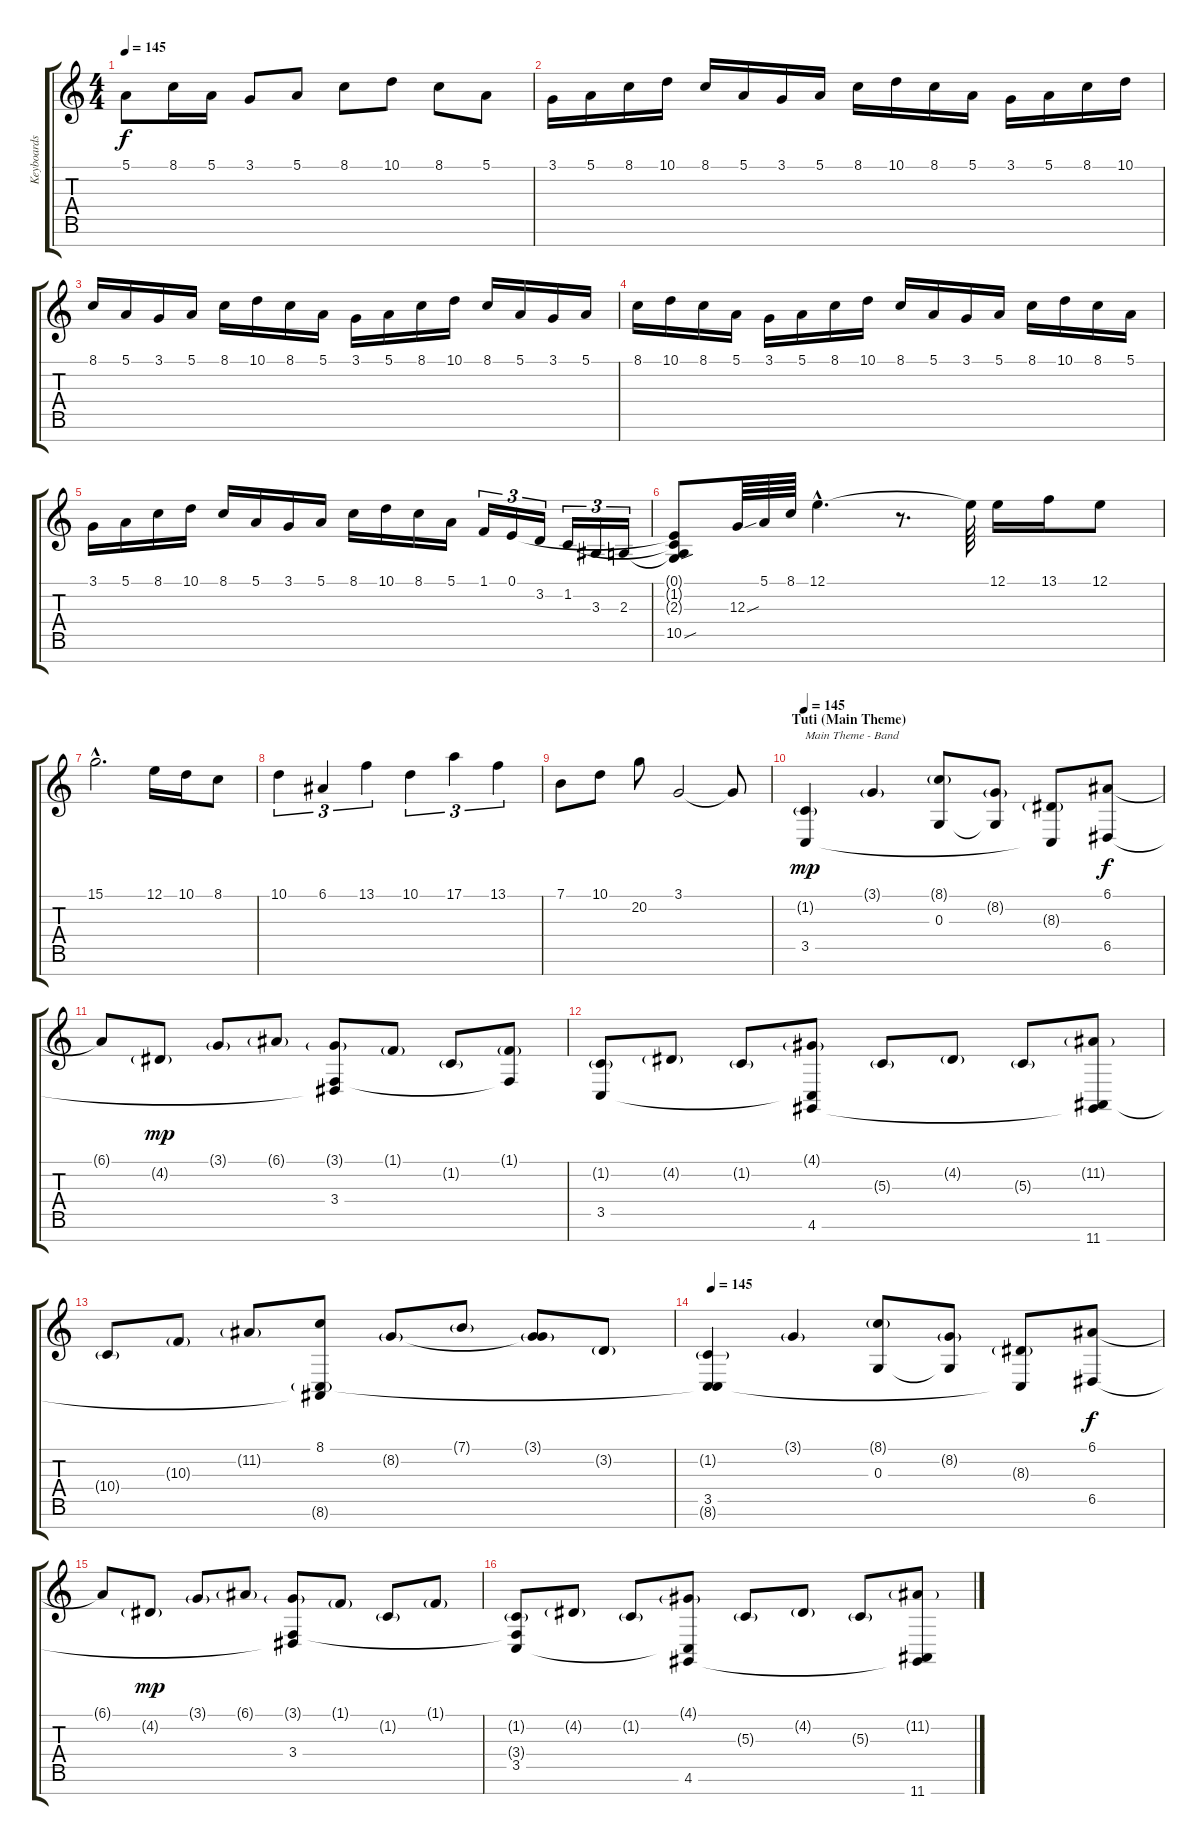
\track ("Keyboards" "Keyboards") {instrument acousticgrandpiano}
\staff {score tabs}
\tuning (E4 B3 G3 D3 A2 E2 B1) {hide}
\ts (4 4)
\tempo 145
\clef g2
\ks c
5.1{t}.8{dy f} 8.1.16 5.1.16 3.1.8 5.1.8 8.1.8 10.1.8 8.1.8 5.1.8 |
3.1.16 5.1.16 8.1.16 10.1.16 8.1.16 5.1.16 3.1.16 5.1.16 8.1.16 10.1.16 8.1.16 5.1.16 3.1.16 5.1.16 8.1.16 10.1.16 |
8.1.16 5.1.16 3.1.16 5.1.16 8.1.16 10.1.16 8.1.16 5.1.16 3.1.16 5.1.16 8.1.16 10.1.16 8.1.16 5.1.16 3.1.16 5.1.16 |
8.1.16 10.1.16 8.1.16 5.1.16 3.1.16 5.1.16 8.1.16 10.1.16 8.1.16 5.1.16 3.1.16 5.1.16 8.1.16 10.1.16 8.1.16 5.1.16 |
3.1.16 5.1.16 8.1.16 10.1.16 8.1.16 5.1.16 3.1.16 5.1.16 8.1.16 10.1.16 8.1.16 5.1.16 1.1.16{tu (3 2)} 0.1.16{tu (3 2)} 3.2.16{tu (3 2)} 1.2.16{tu (3 2)} 3.3.16{tu (3 2)} 2.3.16{tu (3 2)} |
(0.1{t} 1.2{t} 2.3{t} 10.5{sou}).8 12.3{sou}.64 5.1.64 8.1.64 12.1{hac}.4{d} r.8{d} 12.1{t}.64 12.1.16 13.1.16 12.1.8 |
15.1{hac}.2{d} 12.1.16 10.1.16 8.1.8 |
10.1.4{tu (3 2)} 6.1.4{tu (3 2)} 13.1.4{tu (3 2)} 10.1.4{tu (3 2)} 17.1.4{tu (3 2)} 13.1.4{tu (3 2)} |
7.1.8 10.1.8 20.2.8 3.1.2 3.1{t}.8 |
\section ("" "Tuti (Main Theme)")
\tempo 145
(1.2{g} 3.5).4{txt "Main Theme - Band" dy mp instrument electricgrandpiano} 3.1{g}.4 (8.1{g} 0.3).8 (8.2{g} 0.3{t}).8 (8.3{g} 3.5{t}).8 (6.1 6.5).8{dy f} |
6.1{t}.8 4.2{g}.8{dy mp} 3.1{g}.8 6.1{g}.8 (3.1{g} 3.4 6.5{t}).8 1.1{g}.8 1.2{g}.8 (1.1{g} 3.4{t}).8 |
(1.2{g} 3.5).8 4.2{g}.8 1.2{g}.8 (4.1{g} 3.5{t} 4.6).8 5.3{g}.8 4.2{g}.8 5.3{g}.8 (11.2{g} 4.6{t} 11.7).8 |
10.4{g}.8 10.3{g}.8 11.2{g}.8 (8.1 8.6{g} 11.7{t}).8 8.2{g}.8 7.1{g}.8 (3.1{g} 8.2{t}).8 3.2{g}.8 |
\tempo 145
(1.2{g} 3.5 8.6{t}).4 3.1{g}.4 (8.1{g} 0.3).8 (8.2{g} 0.3{t}).8 (8.3{g} 3.5{t}).8 (6.1 6.5).8{dy f} |
6.1{t}.8 4.2{g}.8{dy mp} 3.1{g}.8 6.1{g}.8 (3.1{g} 3.4 6.5{t}).8 1.1{g}.8 1.2{g}.8 1.1{g}.8 |
(1.2{g} 3.4{t} 3.5).8 4.2{g}.8 1.2{g}.8 (4.1{g} 3.5{t} 4.6).8 5.3{g}.8 4.2{g}.8 5.3{g}.8 (11.2{g} 4.6{t} 11.7).8
